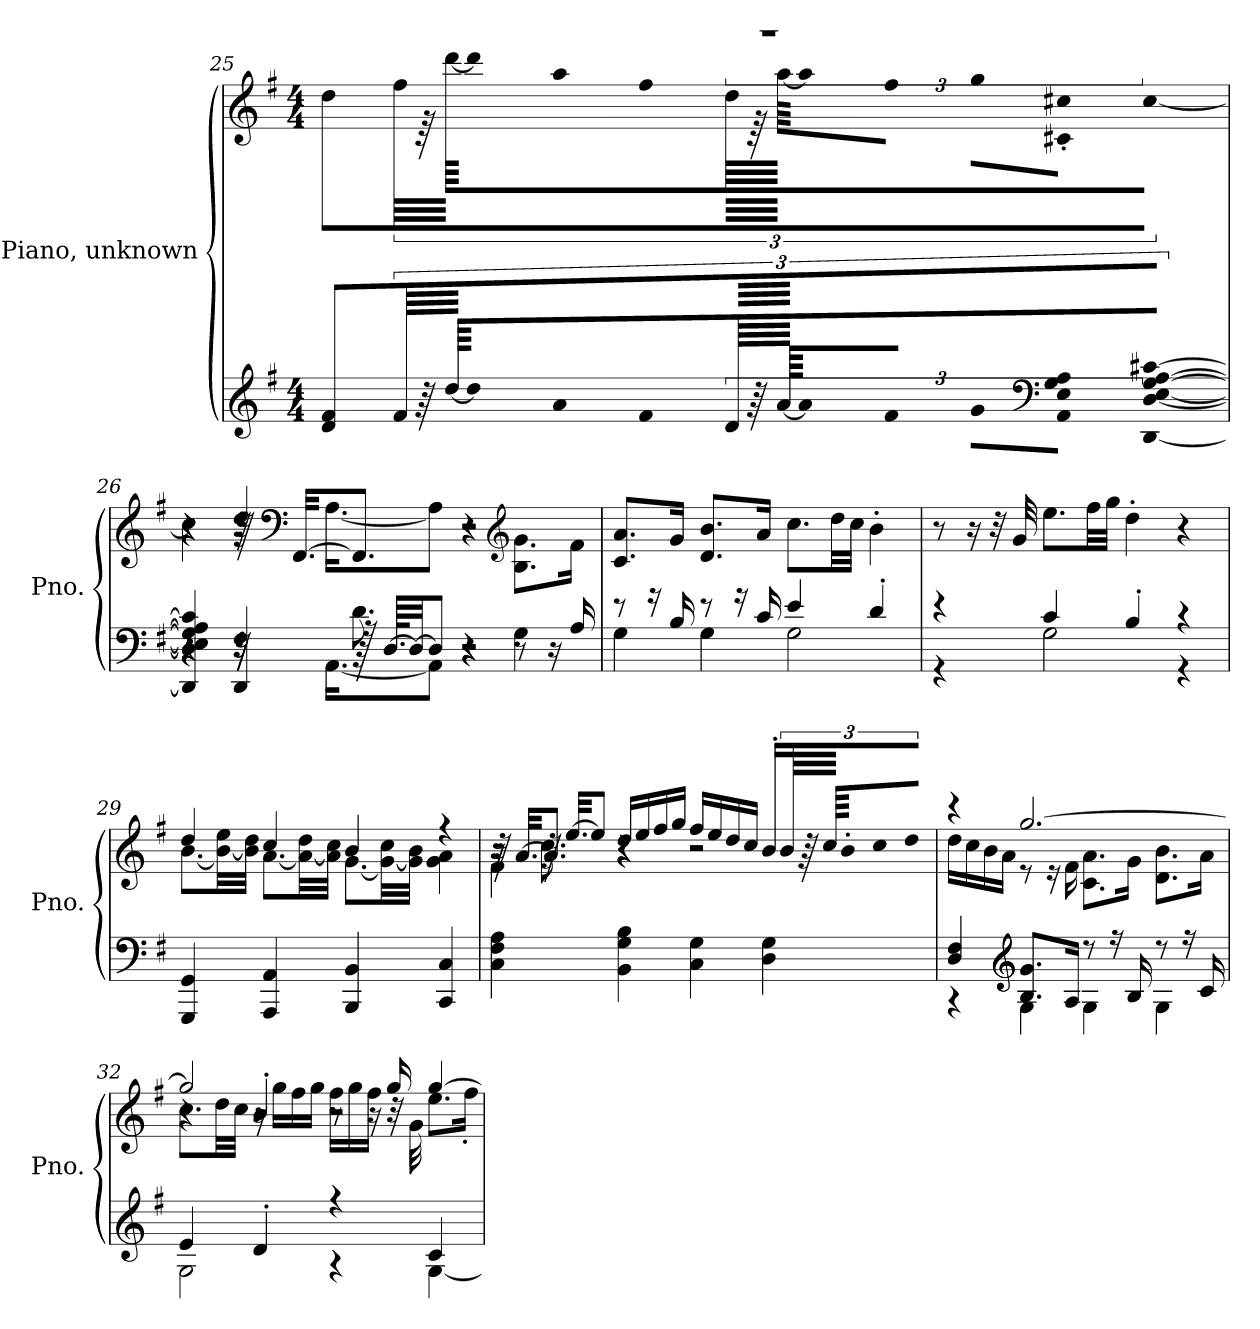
**kern	**kern
*part1	*part1
*staff2	*staff1
*I"Piano, unknown	*
*I'Pno.	*
!!LO:LB:g=z
*clefG2	*clefG2
*k[f#]	*k[f#]
*M4/4	*M4/4
=25	=25
*	*^
8d/ 8f#/L	1r	8dd\L
96f#/Jkkk	.	96ff#\Jkkk
96r	.	96r
[96dd/KKLL	.	[96ddd\KKLL
16dd/]	.	16ddd\]
32a/JK	.	32aa\JK
8f#/	.	8ff#\
96d/Jkkk	.	96dd\Jkkk
96r	.	96r
[96a/KKLL	.	[96aa\KKLL
16a/]	.	16aa\]
32f#/JJk	.	32ff#\JJk
8g\L	.	8gg\L
*clefF4	*	*
8AA\ 8E\ 8G\ 8A\J	.	8c#X\' 8cc#X\'J
[4DD/ [4D/ [4E/ [4G/ [4A/ [4c#X/	.	[4cc#\
=26	=26	=26
*^	*	*^
*	*^	*	*	*
*	*	*^	*	*	*
4DD/] 4D/] 4E/] 4G/] 4A/] 4c#/]	4r	4r	4r	4r	4cc#\]	4r
16r	16r	4DD/ 4F#/	32r	4dd/	32r	64r
*	*	*	*	*clefF4	*	*
.	.	.	.	.	.	[32.FF#/KKL
.	.	.	[16.AA\KL	.	[16.A\KL	.
128r	8.d\	.	.	.	.	8.FF#/J]
[64.D/KLLL	.	.	.	.	.	.
32D/JJ_	.	.	.	.	.	.
8D/J]	.	.	8AA\J]	.	8A\J]	.
4r	4r	2r	2r	2r	4r	2r
*	*	*	*	*clefG2	*	*
8r	4G\	.	.	.	8.B\ 8.g\L	.
16r	.	.	.	.	.	.
16A/	.	.	.	.	16f#\Jk	.
*	*v	*v	*v	*	*	*
*	*	*v	*v	*v
!!LO:PB:g=z
=27	=27	=27
8r	4G\	8.c/ 8.a/L
16r	.	.
16B/	.	16g/Jk
8r	4G\	8.d/ 8.b/L
16r	.	.
16c/	.	16a/Jk
4e/	2G\	8.cc\L
.	.	32dd\LL
.	.	32cc\JJJ
4d'/	.	4b'\
=28	=28	=28
4r	4r	8r
.	.	16r
.	.	32r
.	.	32g/
4c/	2G\	8.ee\L
.	.	32ff#\LL
.	.	32gg\JJJ
4B'/	.	4dd'\
4r	4r	4r
*v	*v	*
=29	=29
*	*^
4GGG/ 4GG/	4dd/	[8.b\L
.	.	32b\_ 32ee\LL
.	.	32b\] 32dd\JJJ
4AAA/ 4AA/	4cc/	[8.a\L
.	.	32a\_ 32dd\LL
.	.	32a\] 32cc\JJJ
4BBB/ 4BB/	4b/	[8.g\L
.	.	32g\_ 32cc\LL
.	.	32g\] 32b\JJJ
4CC/ 4C/	4r	4g\ 4a\
!!LO:LB:g=z
=30	=30	=30
*	*^	*^
4C\ 4F#\ 4A\	16r	16r	64r	4f#\
.	.	.	[32.a/KKL	.
.	64r	8.cc\	8.a/J]	.
.	[32.ee/KKL	.	.	.
.	8ee/J]	.	.	.
4BB\ 4G\ 4B\	16dd/LL	4r	4r	4r
.	16ee/	.	.	.
.	16ff#/	.	.	.
.	16gg/JJ	.	.	.
4C\ 4G\	16ff#/LL	2r	2r	2r
.	16ee/	.	.	.
.	16dd/	.	.	.
.	16cc/JJ	.	.	.
4D\ 4G\	16b'/LL	.	.	.
.	96b/JJkk	.	.	.
.	96r	.	.	.
.	96cc/KLLL	.	.	.
.	32b'/J	.	.	.
.	16cc/	.	.	.
.	16dd/JJ	.	.	.
*	*	*v	*v	*v
=31	=31	=31
*^	*	*
4D/ 4F#/	4r	4r	16dd\LL
.	.	.	16cc\
.	.	.	16b\
.	.	.	16a\JJ
*clefG2	*	*	*
8.B/ 8.g/L	4G\	[2.gg/	8r
.	.	.	16r
16A/Jk	.	.	16f#\
8r	4G\	.	8.c\ 8.a\L
16r	.	.	.
16B/	.	.	16g\Jk
8r	4G\	.	8.d\ 8.b\L
16r	.	.	.
16c/	.	.	16a\Jk
!!LO:LB:g=z
=32	=32	=32	=32
*	*	*	*^
4e/	2G\	2gg/]	8.cc\L	4r
.	.	.	32dd\LL	.
.	.	.	32cc\JJJ	.
4d'/	.	.	16r	4b'/
.	.	.	16gg\LL	.
.	.	.	16ff#\	.
.	.	.	16gg\JJ	.
4r	4r	8r	16ff#\LL	2r
.	.	.	16gg\	.
.	.	16r	16ff#\JJ	.
.	.	16gg/	32r	.
.	.	.	32g\	.
4c/	[4G\	[4gg/	8.ee\L	.
.	.	.	16ff#'\Jk	.
*v	*v	*	*	*
*	*v	*v	*v
=	=
*-	*-
